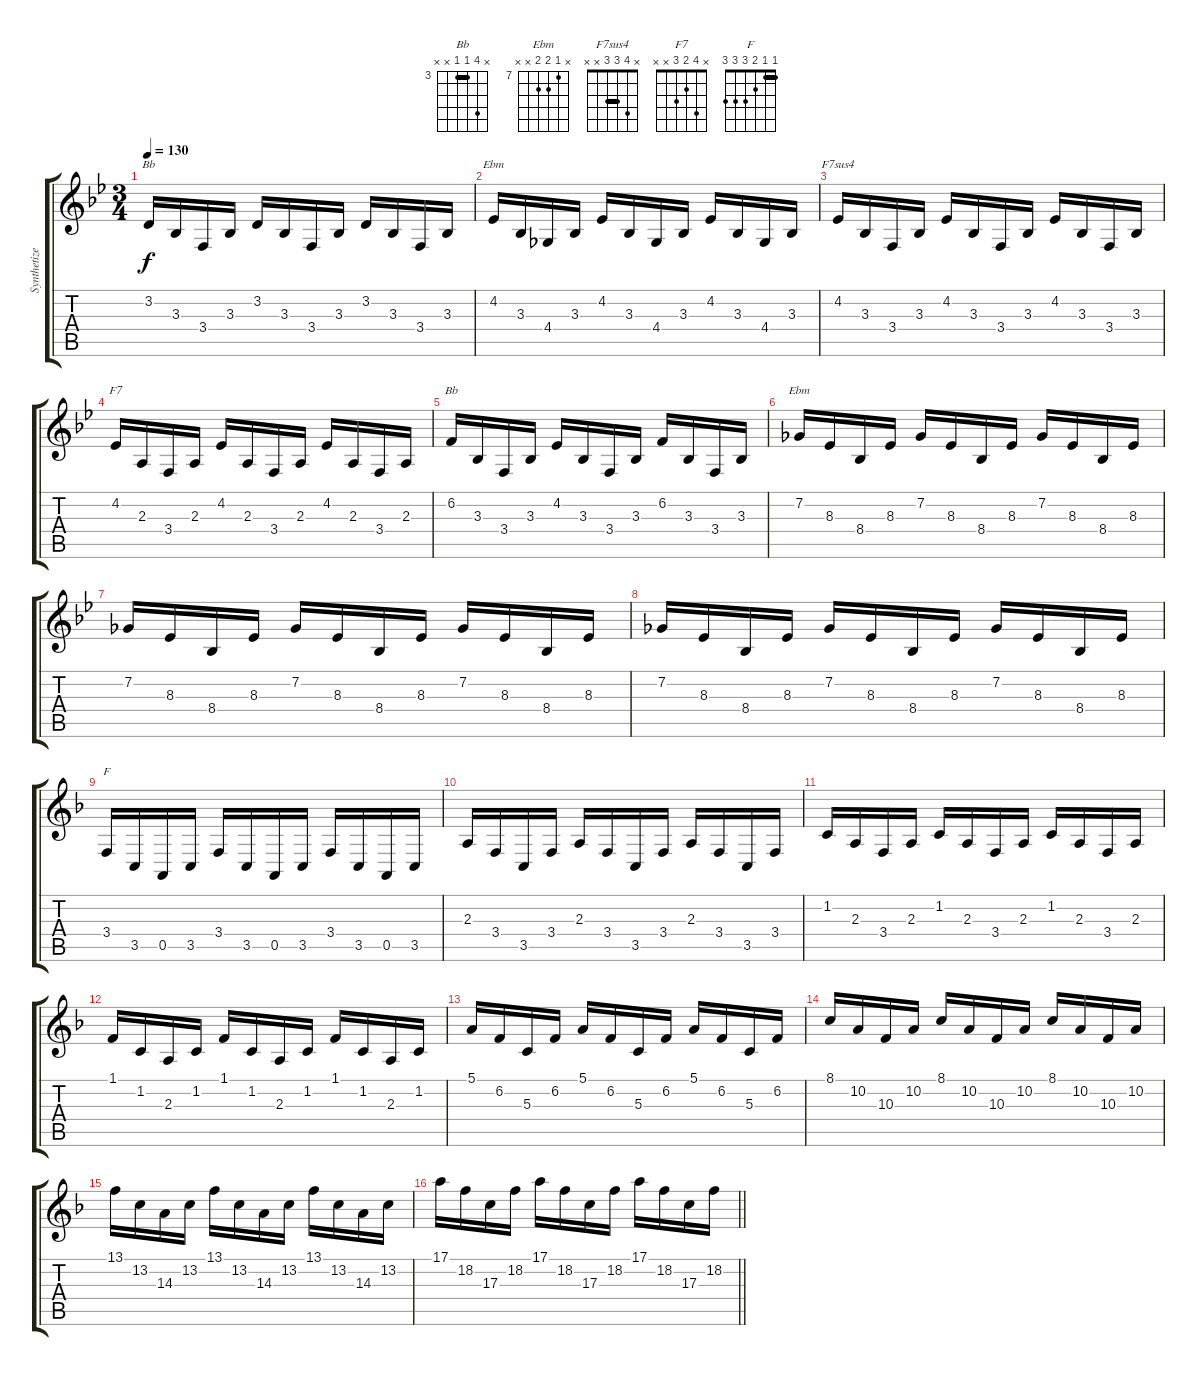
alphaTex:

\track ("Synthetizer 1" "Synthetize") {instrument lead8bassandlead}
\staff {score tabs}
\tuning (E4 B3 G3 D3 A2 E2) {hide}
\chord ("Bb" x 3 3 3 x x) {firstfret 3 barre 3}
\chord ("Ebm" x 4 3 4 x x) {firstfret 3}
\chord ("F7sus4" x 4 3 3 x x) {barre 3}
\chord ("F7" x 4 2 3 x x)
\chord ("Bb" x 6 3 3 x x) {firstfret 3 barre 3}
\chord ("Ebm" x 7 8 8 x x) {firstfret 7}
\chord ("F" 1 1 2 3 3 3) {barre 1}
\ts (3 4)
\tempo 130
\clef g2
\ks bb
3.2.16{ch "Bb" dy f} 3.3.16 3.4.16 3.3.16 3.2.16 3.3.16 3.4.16 3.3.16 3.2.16 3.3.16 3.4.16 3.3.16 |
4.2.16{ch "Ebm"} 3.3.16 4.4.16 3.3.16 4.2.16 3.3.16 4.4.16 3.3.16 4.2.16 3.3.16 4.4.16 3.3.16 |
4.2.16{ch "F7sus4"} 3.3.16 3.4.16 3.3.16 4.2.16 3.3.16 3.4.16 3.3.16 4.2.16 3.3.16 3.4.16 3.3.16 |
4.2.16{ch "F7"} 2.3.16 3.4.16 2.3.16 4.2.16 2.3.16 3.4.16 2.3.16 4.2.16 2.3.16 3.4.16 2.3.16 |
6.2.16{ch "Bb"} 3.3.16 3.4.16 3.3.16 4.2.16 3.3.16 3.4.16 3.3.16 6.2.16 3.3.16 3.4.16 3.3.16 |
7.2.16{ch "Ebm"} 8.3.16 8.4.16 8.3.16 7.2.16 8.3.16 8.4.16 8.3.16 7.2.16 8.3.16 8.4.16 8.3.16 |
7.2.16 8.3.16 8.4.16 8.3.16 7.2.16 8.3.16 8.4.16 8.3.16 7.2.16 8.3.16 8.4.16 8.3.16 |
7.2.16 8.3.16 8.4.16 8.3.16 7.2.16 8.3.16 8.4.16 8.3.16 7.2.16 8.3.16 8.4.16 8.3.16 |
\ks f
3.4.16{ch "F"} 3.5.16 0.5.16 3.5.16 3.4.16 3.5.16 0.5.16 3.5.16 3.4.16 3.5.16 0.5.16 3.5.16 |
2.3.16 3.4.16 3.5.16 3.4.16 2.3.16 3.4.16 3.5.16 3.4.16 2.3.16 3.4.16 3.5.16 3.4.16 |
1.2.16 2.3.16 3.4.16 2.3.16 1.2.16 2.3.16 3.4.16 2.3.16 1.2.16 2.3.16 3.4.16 2.3.16 |
1.1.16 1.2.16 2.3.16 1.2.16 1.1.16 1.2.16 2.3.16 1.2.16 1.1.16 1.2.16 2.3.16 1.2.16 |
5.1.16 6.2.16 5.3.16 6.2.16 5.1.16 6.2.16 5.3.16 6.2.16 5.1.16 6.2.16 5.3.16 6.2.16 |
8.1.16 10.2.16 10.3.16 10.2.16 8.1.16 10.2.16 10.3.16 10.2.16 8.1.16 10.2.16 10.3.16 10.2.16 |
13.1.16 13.2.16 14.3.16 13.2.16 13.1.16 13.2.16 14.3.16 13.2.16 13.1.16 13.2.16 14.3.16 13.2.16 |
\barLineRight lightlight
17.1.16 18.2.16 17.3.16 18.2.16 17.1.16 18.2.16 17.3.16 18.2.16 17.1.16 18.2.16 17.3.16 18.2.16
